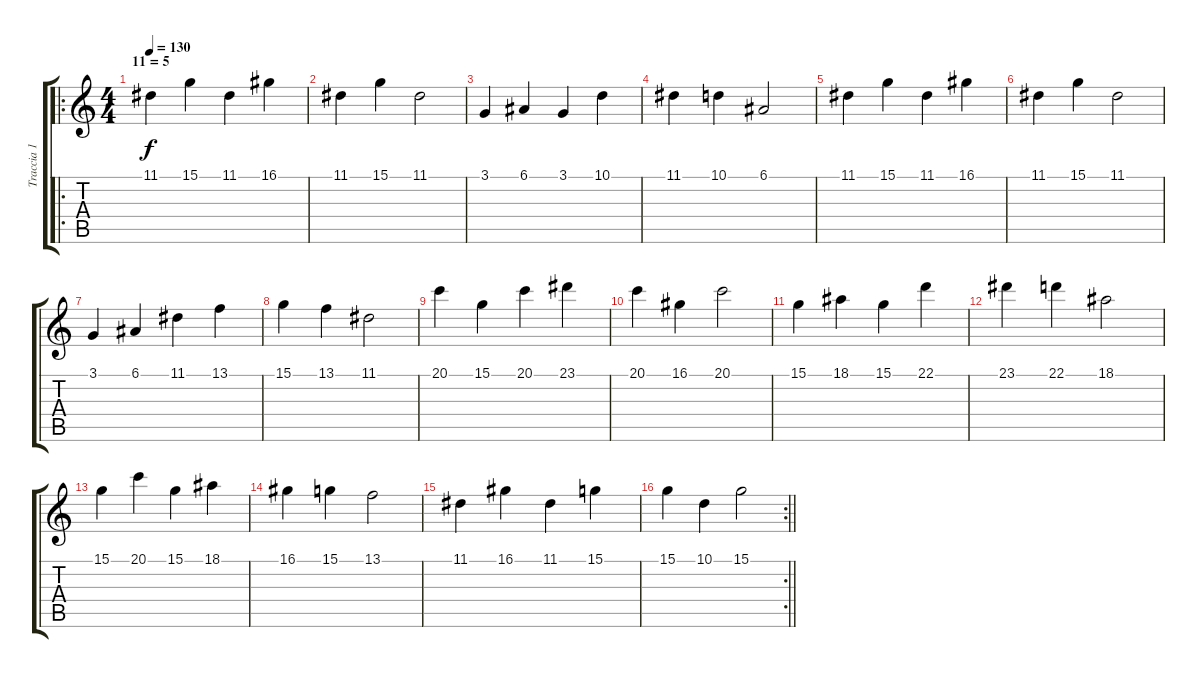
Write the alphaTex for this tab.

\track ("Traccia 1" "Traccia 1") {instrument acousticgrandpiano}
\staff {score tabs}
\tuning (E4 B3 G3 D3 A2 E2) {hide}
\ro
\ts (4 4)
\section ("" "11 = 5")
\tempo 130
\clef g2
\ks c
11.1.4{dy f} 15.1.4 11.1.4 16.1.4 |
11.1.4 15.1.4 11.1.2 |
3.1.4 6.1.4 3.1.4 10.1.4 |
11.1.4 10.1.4 6.1.2 |
11.1.4 15.1.4 11.1.4 16.1.4 |
11.1.4 15.1.4 11.1.2 |
3.1.4 6.1.4 11.1.4 13.1.4 |
15.1.4 13.1.4 11.1.2 |
20.1.4 15.1.4 20.1.4 23.1.4 |
20.1.4 16.1.4 20.1.2 |
15.1.4 18.1.4 15.1.4 22.1.4 |
23.1.4 22.1.4 18.1.2 |
15.1.4 20.1.4 15.1.4 18.1.4 |
16.1.4 15.1.4 13.1.2 |
11.1.4 16.1.4 11.1.4 15.1.4 |
\rc 2
\barLineRight lightlight
15.1.4 10.1.4 15.1.2
